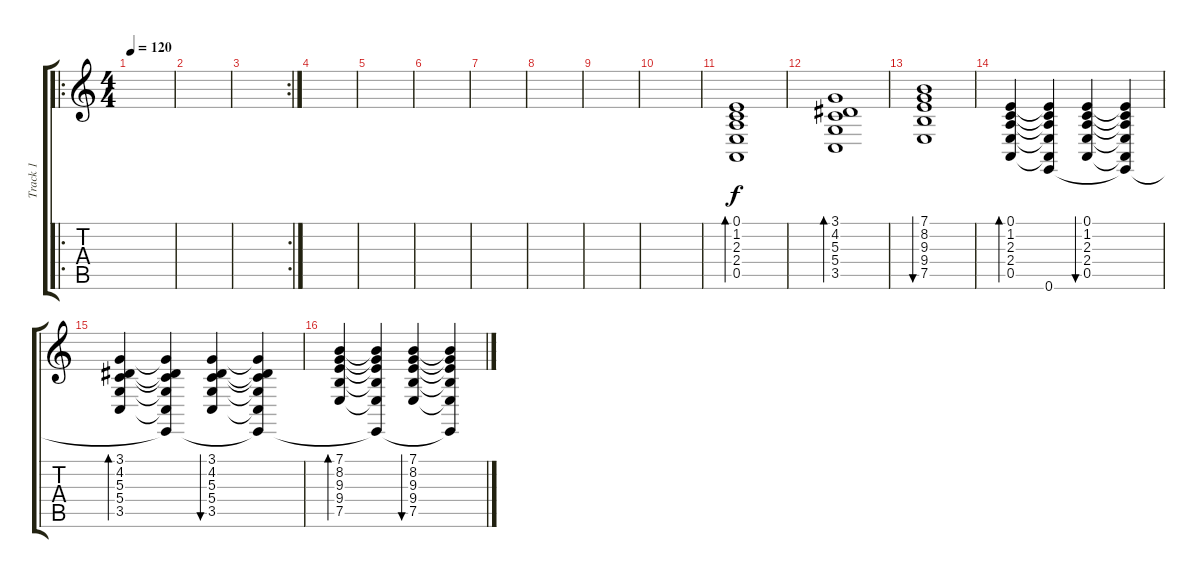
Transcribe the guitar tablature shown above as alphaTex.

\track ("Track 1" "Track 1") {instrument orchestralharp}
\staff {score tabs}
\tuning (E4 B3 G3 D3 A2 E2) {hide}
\ro
\ts (4 4)
\tempo 120
\clef g2
\ks c
|
|
\rc 2
|
|
|
|
|
|
|
|
(0.1 1.2 2.3 2.4 0.5).1{bd 60} |
(3.1 4.2 5.3 5.4 3.5).1{bd 60} |
(7.1 8.2 9.3 9.4 7.5).1{bu 60} |
(0.1 1.2 2.3 2.4 0.5).4{bd 60} (0.1{t} 1.2{t} 2.3{t} 2.4{t} 0.5{t} 0.6).4 (0.1 1.2 2.3 2.4 0.5).4{bu 60} (0.1{t} 1.2{t} 2.3{t} 2.4{t} 0.5{t} 0.6{t}).4 |
(3.1 4.2 5.3 5.4 3.5).4{bd 60} (3.1{t} 4.2{t} 5.3{t} 5.4{t} 3.5{t} 0.6{t}).4 (3.1 4.2 5.3 5.4 3.5).4{bu 60} (3.1{t} 4.2{t} 5.3{t} 5.4{t} 3.5{t} 0.6{t}).4 |
(7.1 8.2 9.3 9.4 7.5).4{bd 60} (7.1{t} 8.2{t} 9.3{t} 9.4{t} 7.5{t} 0.6{t}).4 (7.1 8.2 9.3 9.4 7.5).4{bu 60} (7.1{t} 8.2{t} 9.3{t} 9.4{t} 7.5{t} 0.6{t}).4
